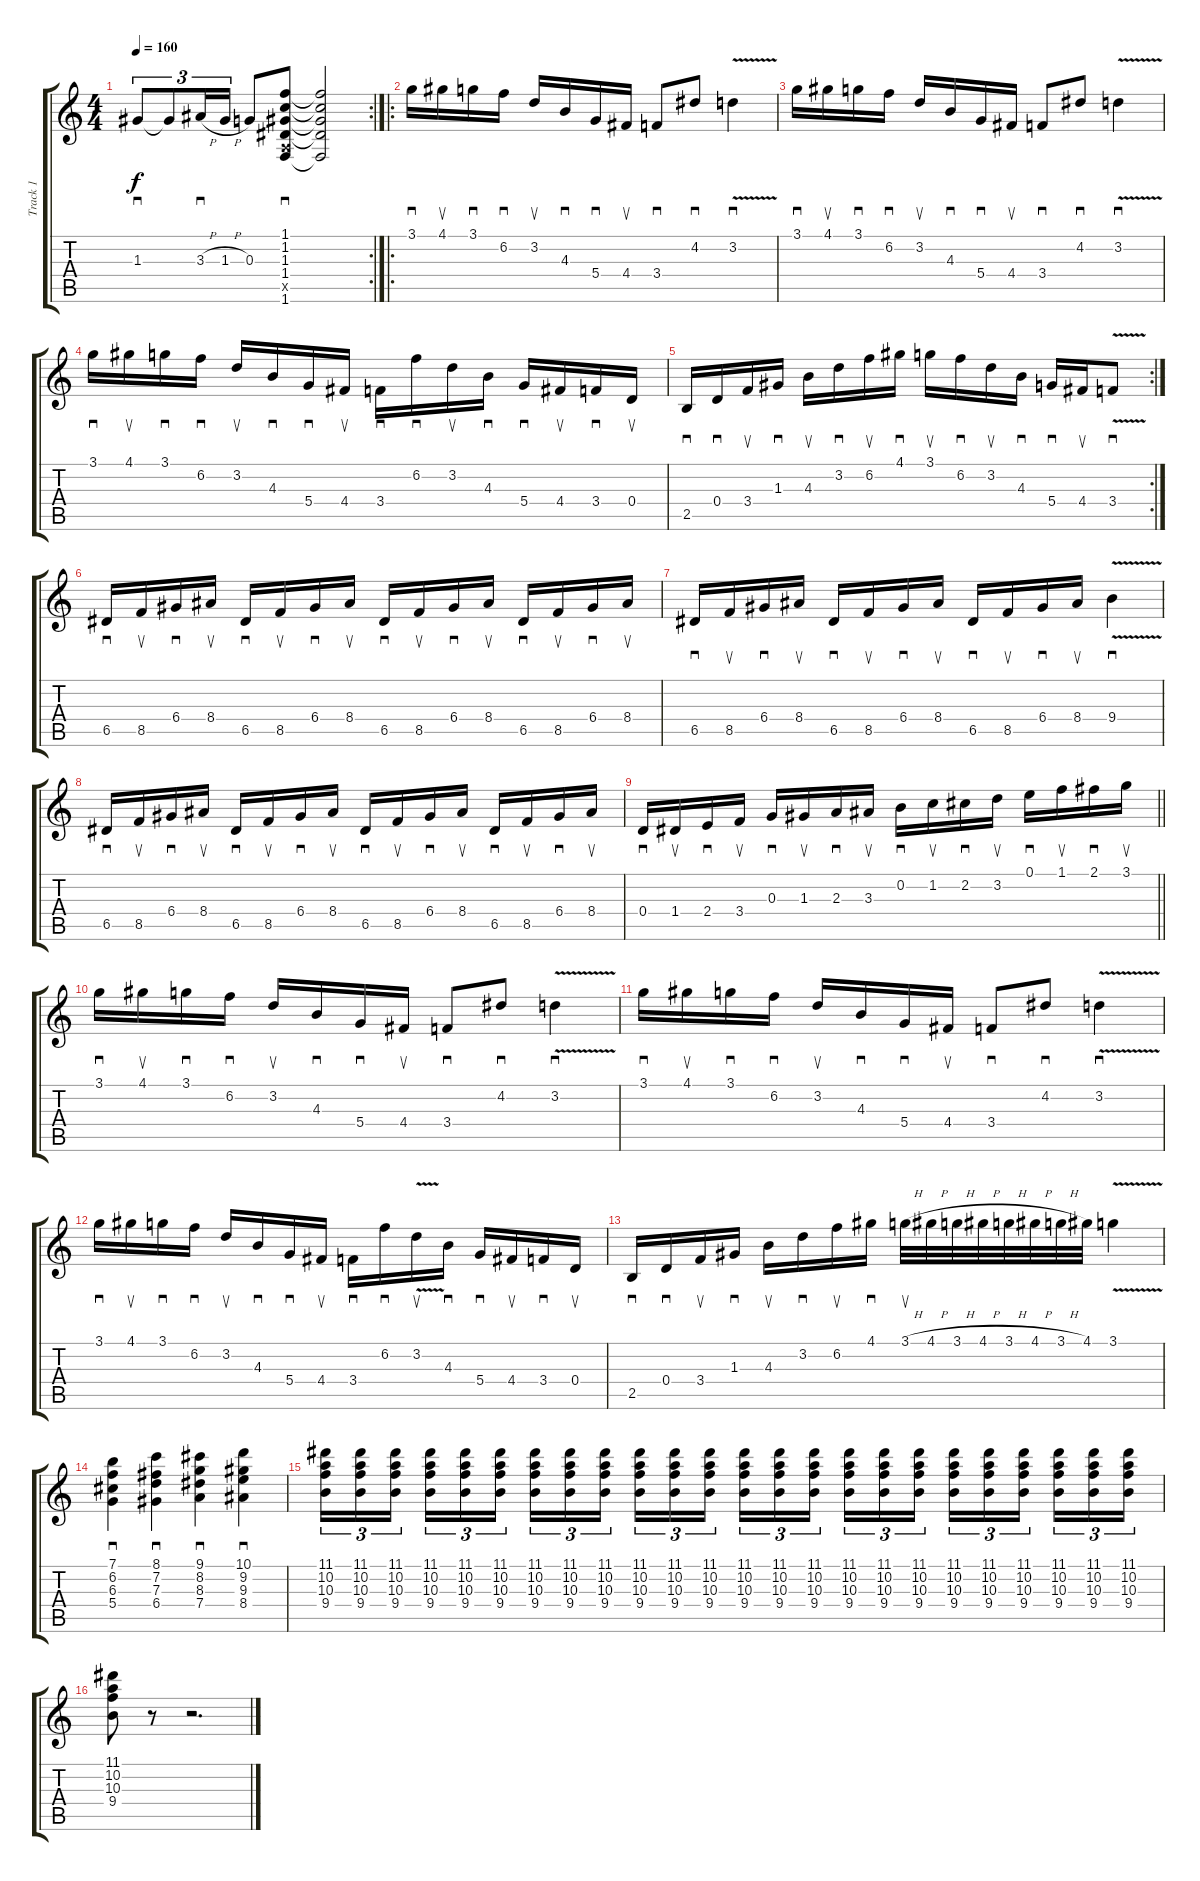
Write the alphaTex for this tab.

\track ("Track 1" "Track 1") {instrument acousticguitarnylon}
\staff {score tabs}
\tuning (E4 B3 G3 D3 A2 E2) {hide}
\rc 2
\ts (4 4)
\tempo 160
\clef g2
\ks c
1.3.8{sd tu (3 2) dy f} 1.3{t}.8{tu (3 2)} 3.3{h}.16{sd tu (3 2)} 1.3{h}.16{tu (3 2)} 0.3.8 (1.1 1.2 1.3 1.4 0.5{x} 1.6).8{sd} (1.1{t} 1.2{t} 1.3{t} 1.4{t} 1.6{t}).2 |
\ro
3.1.16{sd} 4.1.16{su} 3.1.16{sd} 6.2.16{sd} 3.2.16{su} 4.3.16{sd} 5.4.16{sd} 4.4.16{su} 3.4.8{sd} 4.2.8{sd} 3.2{v}.4{sd} |
3.1.16{sd} 4.1.16{su} 3.1.16{sd} 6.2.16{sd} 3.2.16{su} 4.3.16{sd} 5.4.16{sd} 4.4.16{su} 3.4.8{sd} 4.2.8{sd} 3.2{v}.4{sd} |
3.1.16{sd} 4.1.16{su} 3.1.16{sd} 6.2.16{sd} 3.2.16{su} 4.3.16{sd} 5.4.16{sd} 4.4.16{su} 3.4.16{sd} 6.2.16{sd} 3.2.16{su} 4.3.16{sd} 5.4.16{sd} 4.4.16{su} 3.4.16{sd} 0.4.16{su} |
\rc 2
2.5.16{sd} 0.4.16{sd} 3.4.16{su} 1.3.16{sd} 4.3.16{su} 3.2.16{sd} 6.2.16{su} 4.1.16{sd} 3.1.16{su} 6.2.16{sd} 3.2.16{su} 4.3.16{sd} 5.4.16{sd} 4.4.16{su} 3.4{v}.8{sd} |
6.5.16{sd} 8.5.16{su} 6.4.16{sd} 8.4.16{su} 6.5.16{sd} 8.5.16{su} 6.4.16{sd} 8.4.16{su} 6.5.16{sd} 8.5.16{su} 6.4.16{sd} 8.4.16{su} 6.5.16{sd} 8.5.16{su} 6.4.16{sd} 8.4.16{su} |
6.5.16{sd} 8.5.16{su} 6.4.16{sd} 8.4.16{su} 6.5.16{sd} 8.5.16{su} 6.4.16{sd} 8.4.16{su} 6.5.16{sd} 8.5.16{su} 6.4.16{sd} 8.4.16{su} 9.4{v}.4{sd} |
6.5.16{sd} 8.5.16{su} 6.4.16{sd} 8.4.16{su} 6.5.16{sd} 8.5.16{su} 6.4.16{sd} 8.4.16{su} 6.5.16{sd} 8.5.16{su} 6.4.16{sd} 8.4.16{su} 6.5.16{sd} 8.5.16{su} 6.4.16{sd} 8.4.16{su} |
\barLineRight lightlight
0.4.16{sd} 1.4.16{su} 2.4.16{sd} 3.4.16{su} 0.3.16{sd} 1.3.16{su} 2.3.16{sd} 3.3.16{su} 0.2.16{sd} 1.2.16{su} 2.2.16{sd} 3.2.16{su} 0.1.16{sd} 1.1.16{su} 2.1.16{sd} 3.1.16{su} |
3.1.16{sd} 4.1.16{su} 3.1.16{sd} 6.2.16{sd} 3.2.16{su} 4.3.16{sd} 5.4.16{sd} 4.4.16{su} 3.4.8{sd} 4.2.8{sd} 3.2{v}.4{sd} |
3.1.16{sd} 4.1.16{su} 3.1.16{sd} 6.2.16{sd} 3.2.16{su} 4.3.16{sd} 5.4.16{sd} 4.4.16{su} 3.4.8{sd} 4.2.8{sd} 3.2{v}.4{sd} |
3.1.16{sd} 4.1.16{su} 3.1.16{sd} 6.2.16{sd} 3.2.16{su} 4.3.16{sd} 5.4.16{sd} 4.4.16{su} 3.4.16{sd} 6.2.16{sd} 3.2{v}.16{su} 4.3.16{sd} 5.4.16{sd} 4.4.16{su} 3.4.16{sd} 0.4.16{su} |
2.5.16{sd} 0.4.16{sd} 3.4.16{su} 1.3.16{sd} 4.3.16{su} 3.2.16{sd} 6.2.16{su} 4.1.16{sd} 3.1{h}.32{su} 4.1{h}.32 3.1{h}.32 4.1{h}.32 3.1{h}.32 4.1{h}.32 3.1{h}.32 4.1.32 3.1{v}.4 |
(7.1 6.2 6.3 5.4).4{sd} (8.1 7.2 7.3 6.4).4{sd} (9.1 8.2 8.3 7.4).4{sd} (10.1 9.2 9.3 8.4).4{sd} |
(11.1 10.2 10.3 9.4).16{tu (3 2)} (11.1 10.2 10.3 9.4).16{tu (3 2)} (11.1 10.2 10.3 9.4).16{tu (3 2)} (11.1 10.2 10.3 9.4).16{tu (3 2)} (11.1 10.2 10.3 9.4).16{tu (3 2)} (11.1 10.2 10.3 9.4).16{tu (3 2)} (11.1 10.2 10.3 9.4).16{tu (3 2)} (11.1 10.2 10.3 9.4).16{tu (3 2)} (11.1 10.2 10.3 9.4).16{tu (3 2)} (11.1 10.2 10.3 9.4).16{tu (3 2)} (11.1 10.2 10.3 9.4).16{tu (3 2)} (11.1 10.2 10.3 9.4).16{tu (3 2)} (11.1 10.2 10.3 9.4).16{tu (3 2)} (11.1 10.2 10.3 9.4).16{tu (3 2)} (11.1 10.2 10.3 9.4).16{tu (3 2)} (11.1 10.2 10.3 9.4).16{tu (3 2)} (11.1 10.2 10.3 9.4).16{tu (3 2)} (11.1 10.2 10.3 9.4).16{tu (3 2)} (11.1 10.2 10.3 9.4).16{tu (3 2)} (11.1 10.2 10.3 9.4).16{tu (3 2)} (11.1 10.2 10.3 9.4).16{tu (3 2)} (11.1 10.2 10.3 9.4).16{tu (3 2)} (11.1 10.2 10.3 9.4).16{tu (3 2)} (11.1 10.2 10.3 9.4).16{tu (3 2)} |
(11.1 10.2 10.3 9.4).8 r.8 r.2{d}
